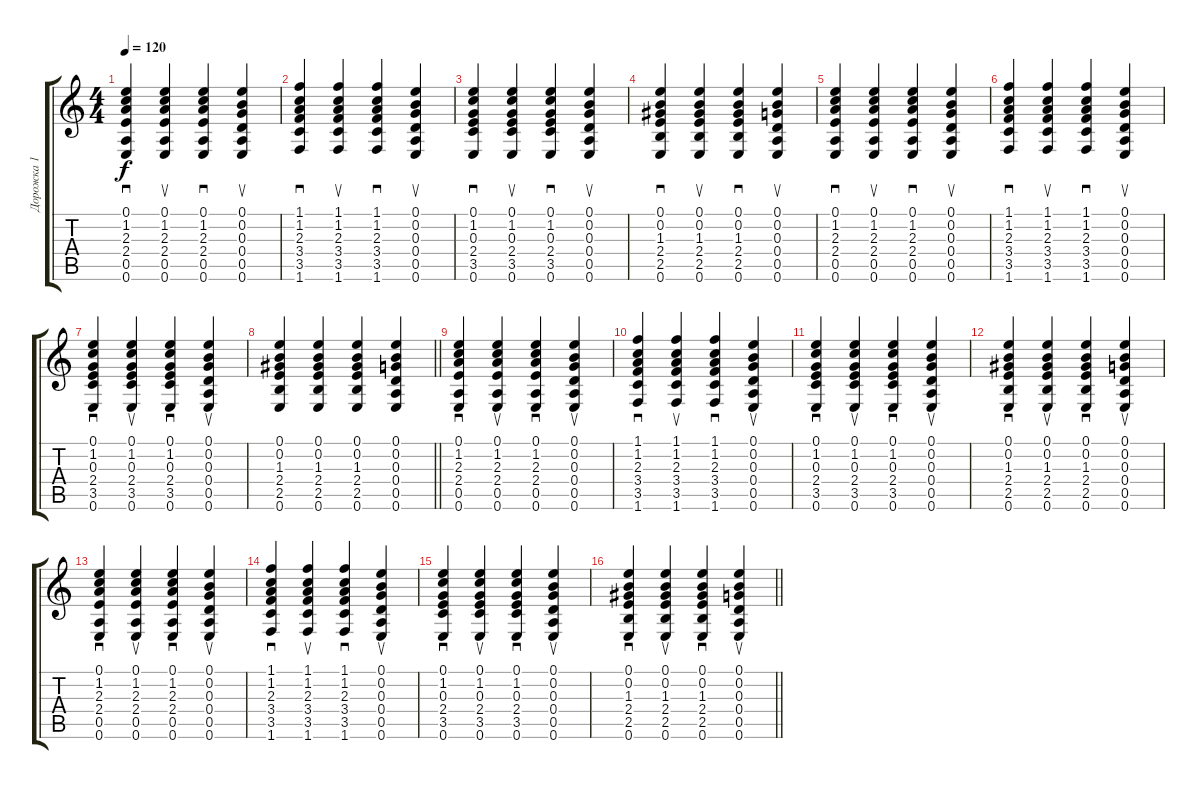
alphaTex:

\track ("Дорожка 1" "Дорожка 1") {instrument acousticguitarsteel}
\staff {score tabs}
\tuning (E4 B3 G3 D3 A2 E2) {hide}
\ts (4 4)
\tempo 120
\clef g2
\ks c
(0.1 1.2 2.3 2.4 0.5 0.6).4{sd dy f} (0.1 1.2 2.3 2.4 0.5 0.6).4{su} (0.1 1.2 2.3 2.4 0.5 0.6).4{sd} (0.1 0.2 0.3 0.4 0.5 0.6).4{su} |
(1.1 1.2 2.3 3.4 3.5 1.6).4{sd} (1.1 1.2 2.3 3.4 3.5 1.6).4{su} (1.1 1.2 2.3 3.4 3.5 1.6).4{sd} (0.1 0.2 0.3 0.4 0.5 0.6).4{su} |
(0.1 1.2 0.3 2.4 3.5 0.6).4{sd} (0.1 1.2 0.3 2.4 3.5 0.6).4{su} (0.1 1.2 0.3 2.4 3.5 0.6).4{sd} (0.1 0.2 0.3 0.4 0.5 0.6).4{su} |
(0.1 0.2 1.3 2.4 2.5 0.6).4{sd} (0.1 0.2 1.3 2.4 2.5 0.6).4{su} (0.1 0.2 1.3 2.4 2.5 0.6).4{sd} (0.1 0.2 0.3 0.4 0.5 0.6).4{su} |
(0.1 1.2 2.3 2.4 0.5 0.6).4{sd} (0.1 1.2 2.3 2.4 0.5 0.6).4{su} (0.1 1.2 2.3 2.4 0.5 0.6).4{sd} (0.1 0.2 0.3 0.4 0.5 0.6).4{su} |
(1.1 1.2 2.3 3.4 3.5 1.6).4{sd} (1.1 1.2 2.3 3.4 3.5 1.6).4{su} (1.1 1.2 2.3 3.4 3.5 1.6).4{sd} (0.1 0.2 0.3 0.4 0.5 0.6).4{su} |
(0.1 1.2 0.3 2.4 3.5 0.6).4{sd} (0.1 1.2 0.3 2.4 3.5 0.6).4{su} (0.1 1.2 0.3 2.4 3.5 0.6).4{sd} (0.1 0.2 0.3 0.4 0.5 0.6).4{su} |
\barLineRight lightlight
(0.1 0.2 1.3 2.4 2.5 0.6).4 (0.1 0.2 1.3 2.4 2.5 0.6).4 (0.1 0.2 1.3 2.4 2.5 0.6).4 (0.1 0.2 0.3 0.4 0.5 0.6).4 |
(0.1 1.2 2.3 2.4 0.5 0.6).4{sd} (0.1 1.2 2.3 2.4 0.5 0.6).4{su} (0.1 1.2 2.3 2.4 0.5 0.6).4{sd} (0.1 0.2 0.3 0.4 0.5 0.6).4{su} |
(1.1 1.2 2.3 3.4 3.5 1.6).4{sd} (1.1 1.2 2.3 3.4 3.5 1.6).4{su} (1.1 1.2 2.3 3.4 3.5 1.6).4{sd} (0.1 0.2 0.3 0.4 0.5 0.6).4{su} |
(0.1 1.2 0.3 2.4 3.5 0.6).4{sd} (0.1 1.2 0.3 2.4 3.5 0.6).4{su} (0.1 1.2 0.3 2.4 3.5 0.6).4{sd} (0.1 0.2 0.3 0.4 0.5 0.6).4{su} |
(0.1 0.2 1.3 2.4 2.5 0.6).4{sd} (0.1 0.2 1.3 2.4 2.5 0.6).4{su} (0.1 0.2 1.3 2.4 2.5 0.6).4{sd} (0.1 0.2 0.3 0.4 0.5 0.6).4{su} |
(0.1 1.2 2.3 2.4 0.5 0.6).4{sd} (0.1 1.2 2.3 2.4 0.5 0.6).4{su} (0.1 1.2 2.3 2.4 0.5 0.6).4{sd} (0.1 0.2 0.3 0.4 0.5 0.6).4{su} |
(1.1 1.2 2.3 3.4 3.5 1.6).4{sd} (1.1 1.2 2.3 3.4 3.5 1.6).4{su} (1.1 1.2 2.3 3.4 3.5 1.6).4{sd} (0.1 0.2 0.3 0.4 0.5 0.6).4{su} |
(0.1 1.2 0.3 2.4 3.5 0.6).4{sd} (0.1 1.2 0.3 2.4 3.5 0.6).4{su} (0.1 1.2 0.3 2.4 3.5 0.6).4{sd} (0.1 0.2 0.3 0.4 0.5 0.6).4{su} |
\barLineRight lightlight
(0.1 0.2 1.3 2.4 2.5 0.6).4{sd} (0.1 0.2 1.3 2.4 2.5 0.6).4{su} (0.1 0.2 1.3 2.4 2.5 0.6).4{sd} (0.1 0.2 0.3 0.4 0.5 0.6).4{su}
